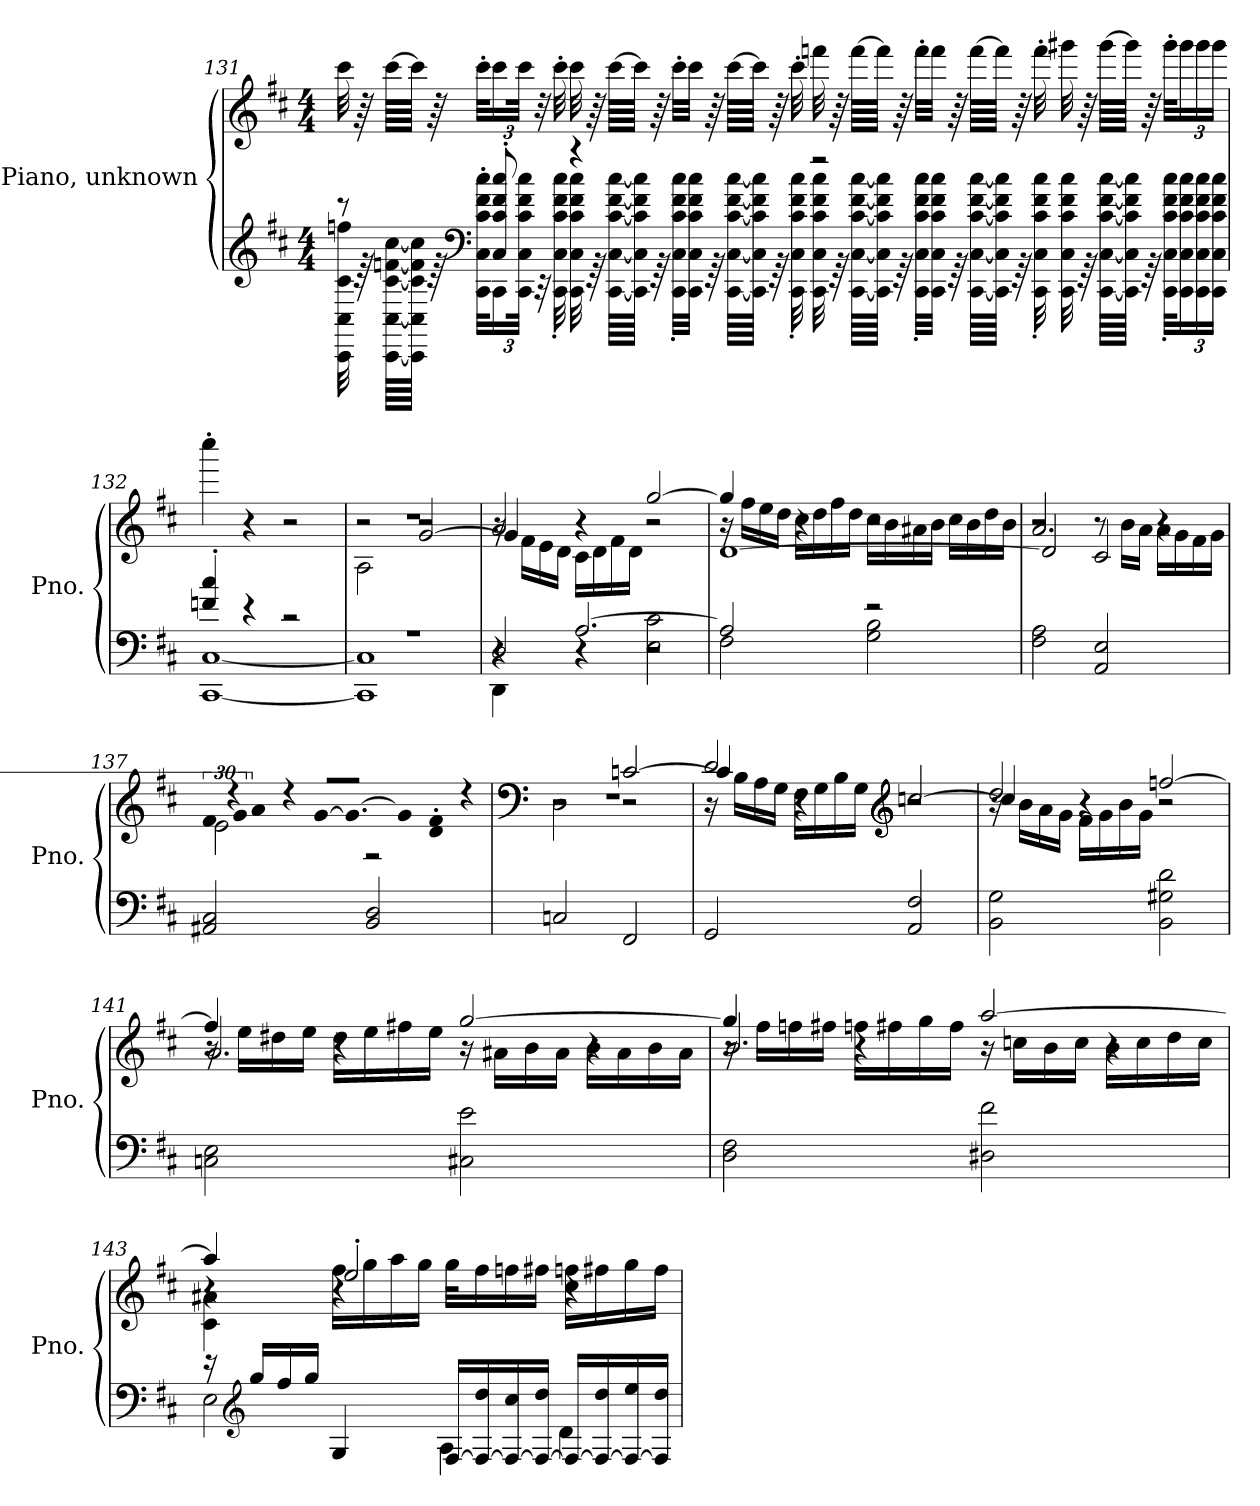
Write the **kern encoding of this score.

**kern	**kern
*part1	*part1
*staff2	*staff1
*I"Piano, unknown	*
*I'Pno.	*
!!LO:LB:g=z
*clefG2	*clefG2
*k[f#c#]	*k[f#c#]
*M4/4	*M4/4
=131	=131
*^	*
8r	32CC#\ 32C#\ 32c#\ 32ffn\	32ccc#\
.	64r	64r
.	[64CC#\ [64C#\ [64c#\ [64fn\ [64cc#\LLLL	[64ccc#\LLLL
.	64CC#\] 64C#\] 64c#\] 64f\] 64cc#\]JJJJ	64ccc#\JJJJ]
.	64r	64r
*clefF4	*	*
.	32CC#\' 32C#\' 32c#\' 32f\' 32cc#\'KLL	32ccc#'\KLL
*	*Xbrackettup	*Xbrackettup
8C#/' 8c#/' 8f/' 8cc#/'	24CC#\	24ccc#\
.	48CC#\ 48C#\ 48c#\ 48f\ 48cc#\JJk	48ccc#\JJk
.	32r	32r
.	32CC#\' 32C#\' 32c#\' 32f\' 32cc#\'	32ccc#'\
4r	32CC#\ 32C#\ 32c#\ 32f\ 32cc#\	32ccc#\
.	64r	64r
.	[64CC#\ [64C#\ [64c#\ [64f\ [64cc#\LLLL	[64ccc#\LLLL
.	64CC#\] 64C#\] 64c#\] 64f\] 64cc#\]JJJJ	64ccc#\JJJJ]
.	64r	64r
.	32CC#\' 32C#\' 32c#\' 32f\' 32cc#\'LLL	32ccc#'\LLL
.	32CC#\ 32C#\ 32c#\ 32f\ 32cc#\JJJ	32ccc#\JJJ
.	64r	64r
.	[64CC#\ [64C#\ [64c#\ [64f\ [64cc#\LLLL	[64ccc#\LLLL
.	64CC#\] 64C#\] 64c#\] 64f\] 64cc#\]JJJJ	64ccc#\JJJJ]
.	64r	64r
.	32CC#\' 32C#\' 32c#\' 32f\' 32cc#\'	32ccc#'\
2r	32CC#\ 32C#\ 32c#\ 32f\ 32cc#\	32fffn\
.	64r	64r
.	[64CC#\ [64C#\ [64c#\ [64f\ [64cc#\LLLL	[64fff\LLLL
.	64CC#\] 64C#\] 64c#\] 64f\] 64cc#\]JJJJ	64fff\JJJJ]
.	64r	64r
.	32CC#\' 32C#\' 32c#\' 32f\' 32cc#\'LLL	32fff'\LLL
.	32CC#\ 32C#\ 32c#\ 32f\ 32cc#\JJJ	32fff\JJJ
.	64r	64r
.	[64CC#\ [64C#\ [64c#\ [64f\ [64cc#\LLLL	[64fff\LLLL
.	64CC#\] 64C#\] 64c#\] 64f\] 64cc#\]JJJJ	64fff\JJJJ]
.	64r	64r
.	32CC#\' 32C#\' 32c#\' 32f\' 32cc#\'	32fff'\
.	32CC#\ 32C#\ 32c#\ 32f\ 32cc#\	32ggg#X\
.	64r	64r
.	[64CC#\ [64C#\ [64c#\ [64f\ [64cc#\LLLL	[64ggg#\LLLL
.	64CC#\] 64C#\] 64c#\] 64f\] 64cc#\]JJJJ	64ggg#\JJJJ]
.	64r	64r
.	32CC#\' 32C#\' 32c#\' 32f\' 32cc#\'KLL	32ggg#'\KLL
.	24CC#\ 24C#\ 24c#\ 24f\ 24cc#\	24ggg#\
.	24CC#\ 24C#\ 24c#\ 24f\ 24cc#\	24ggg#\
.	24CC#\ 24C#\ 24c#\ 24f\ 24cc#\JJ	24ggg#\JJ
!!LO:LB:g=z
=132	=132	=132
4fn/' 4cc#/'	[1CC# [1C#	4cccc#'\
4r	.	4r
2r	.	2r
=133	=133	=133
*	*	*^
*	*	*	*^
1r	1CC#] 1C#]	1r	2A\	2r
.	.	.	2r	[2g/
=134	=134	=134	=134	=134
*	*^	*	*	*
4r	4DD\	2D/	2a/	16r	4g/]
.	.	.	.	16f#\LL	.
.	.	.	.	16e\	.
.	.	.	.	16d\JJ	.
[2.A/	4r	.	.	16c#\LL	4r
.	.	.	.	16d\	.
.	.	.	.	16f#\	.
.	.	.	.	16d\JJ	.
.	2E\ 2c#\	2r	[2gg/	2r	2r
*	*v	*v	*	*	*
=135	=135	=135	=135	=135
2A/]	2F#\	4gg/]	16r	[1d
.	.	.	16ff#\LL	.
.	.	.	16ee\	.
.	.	.	16dd\JJ	.
.	.	4r	16cc#\LL	.
.	.	.	16dd\	.
.	.	.	16ff#\	.
.	.	.	16dd\JJ	.
2r	2G\ 2B\	2r	16cc#\LL	.
.	.	.	16b\	.
.	.	.	16a#X\	.
.	.	.	16b\JJ	.
.	.	.	16cc#\LL	.
.	.	.	16b\	.
.	.	.	16dd\	.
.	.	.	16b\JJ	.
*v	*v	*	*	*
=136	=136	=136	=136
2F#\ 2A\	2.a/	2r	2d/]
2AA/ 2E/	.	8r	2c#/
.	.	16b\LL	.
.	.	16a\JJ	.
.	4r	16a\LL	.
.	.	16g\	.
.	.	16f#\	.
.	.	16g\JJ	.
*	*v	*v	*v
!!LO:LB:g=z
=137	=137
*	*brackettup
*	*^
!	!LO:N:vis=256	!
2AA#X/ 2C#/	1920%17f#/	2e\
!	!LO:N:vis=128	!
.	1920%17r	.
!	!LO:N:vis=64	!
.	960%17g/	.
.	1920ryy	.
!	!LO:N:vis=256	!
.	1920%17a/	.
!	!LO:N:vis=128	!
.	1920%17r	.
!	!LO:N:vis=256	!
.	[1920%17g/KKKKL	.
.	8.g/J_	.
.	4g/]	.
2BB/ 2D/	4d/' 4f#/'	2r
.	4r	.
*	*v	*v
=138	=138
*	*clefF4
*	*^
*	*	*^
2Cn/	1r	2D\	2r
2FF#/	.	2r	[2cn/
=139	=139	=139	=139
2GG/	2d/	16r	4c/]
.	.	16B\LL	.
.	.	16A\	.
.	.	16G\JJ	.
.	.	16F#\LL	4r
.	.	16G\	.
.	.	16B\	.
.	.	16G\JJ	.
*	*clefG2	*	*
2AA/ 2F#/	2r	2r	[2ccn/
=140	=140	=140	=140
2BB\ 2G\	2dd/	16r	4cc/]
.	.	16b\LL	.
.	.	16a\	.
.	.	16g\JJ	.
.	.	16f#\LL	4r
.	.	16g\	.
.	.	16b\	.
.	.	16g\JJ	.
2BB\ 2G#X\ 2d\	[2ffn/	2r	2r
!!LO:LB:g=z	!!	!!
=141	=141	=141	=141
2Cn\ 2E\	4ff/]	16r	2.a/
.	.	16ee\LL	.
.	.	16dd#X\	.
.	.	16ee\JJ	.
.	4r	16dd#\LL	.
.	.	16ee\	.
.	.	16ff#X\	.
.	.	16ee\JJ	.
2C#X\ 2e\	[2gg/	16r	.
.	.	16a#X\LL	.
.	.	16b\	.
.	.	16a#\JJ	.
.	.	16b\LL	4r
.	.	16a#\	.
.	.	16b\	.
.	.	16a#\JJ	.
=142	=142	=142	=142
2D\ 2F#\	4gg/]	16r	2.b/
.	.	16ff#\LL	.
.	.	16ffn\	.
.	.	16ff#X\JJ	.
.	4r	16ffn\LL	.
.	.	16ff#X\	.
.	.	16gg\	.
.	.	16ff#\JJ	.
2D#X\ 2f#\	[2aa/	16r	.
.	.	16ccn\LL	.
.	.	16b\	.
.	.	16cc\JJ	.
.	.	16b\LL	4r
.	.	16cc\	.
.	.	16dd\	.
.	.	16cc\JJ	.
!!LO:PB:g=z	!!	!!
=143	=143	=143	=143
*^	*	*	*
16r	2E\	4aa/]	4c#\ 4a#X\	4r
*clefG2	*	*	*	*
16gg/LL	.	.	.	.
16ff#/	.	.	.	.
16gg/JJ	.	.	.	.
4G/	.	4r	16ff#\LL	2ee'/
.	.	.	16gg\	.
.	.	.	16aa\	.
.	.	.	16gg\JJ	.
[16F#/LL	4A\	2r	16gg\LL	.
16F#/_ 16dd/	.	.	16ff#\	.
16F#/_ 16cc#/	.	.	16ffn\	.
16F#/_ 16dd/JJ	.	.	16ff#X\JJ	.
16F#/LL_	4d\	.	16cc#\ 16ffn\LL	4r
16F#/_ 16dd/	.	.	16ff#X\	.
16F#/_ 16ee/	.	.	16gg\	.
16F#/] 16dd/JJ	.	.	16ff#\JJ	.
*v	*v	*	*	*
*	*v	*v	*v
=	=
*-	*-
